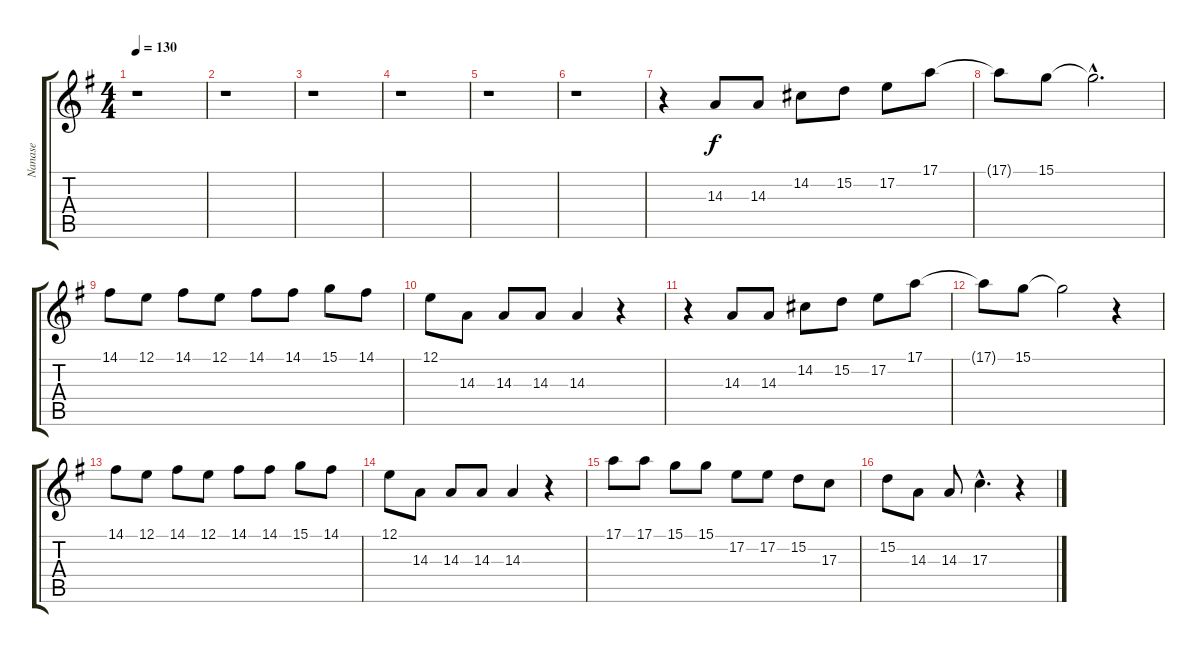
\track ("Nanase" "Nanase") {instrument sopranosax}
\staff {score tabs}
\tuning (E4 B3 G3 D3 A2 E2) {hide}
\ts (4 4)
\tempo 130
\clef g2
\ks g
r.1{dy f} |
r.1 |
r.1 |
r.1 |
r.1 |
r.1 |
r.4 14.3.8 14.3.8 14.2.8 15.2.8 17.2.8 17.1.8 |
17.1{t}.8 15.1.8 15.1{hac t}.2{d} |
14.1.8 12.1.8 14.1.8 12.1.8 14.1.8 14.1.8 15.1.8 14.1.8 |
12.1.8 14.3.8 14.3.8 14.3.8 14.3.4 r.4 |
r.4 14.3.8 14.3.8 14.2.8 15.2.8 17.2.8 17.1.8 |
17.1{t}.8 15.1.8 15.1{t}.2 r.4 |
14.1.8 12.1.8 14.1.8 12.1.8 14.1.8 14.1.8 15.1.8 14.1.8 |
12.1.8 14.3.8 14.3.8 14.3.8 14.3.4 r.4 |
17.1.8 17.1.8 15.1.8 15.1.8 17.2.8 17.2.8 15.2.8 17.3.8 |
15.2.8 14.3.8 14.3.8 17.3{hac}.4{d} r.4
